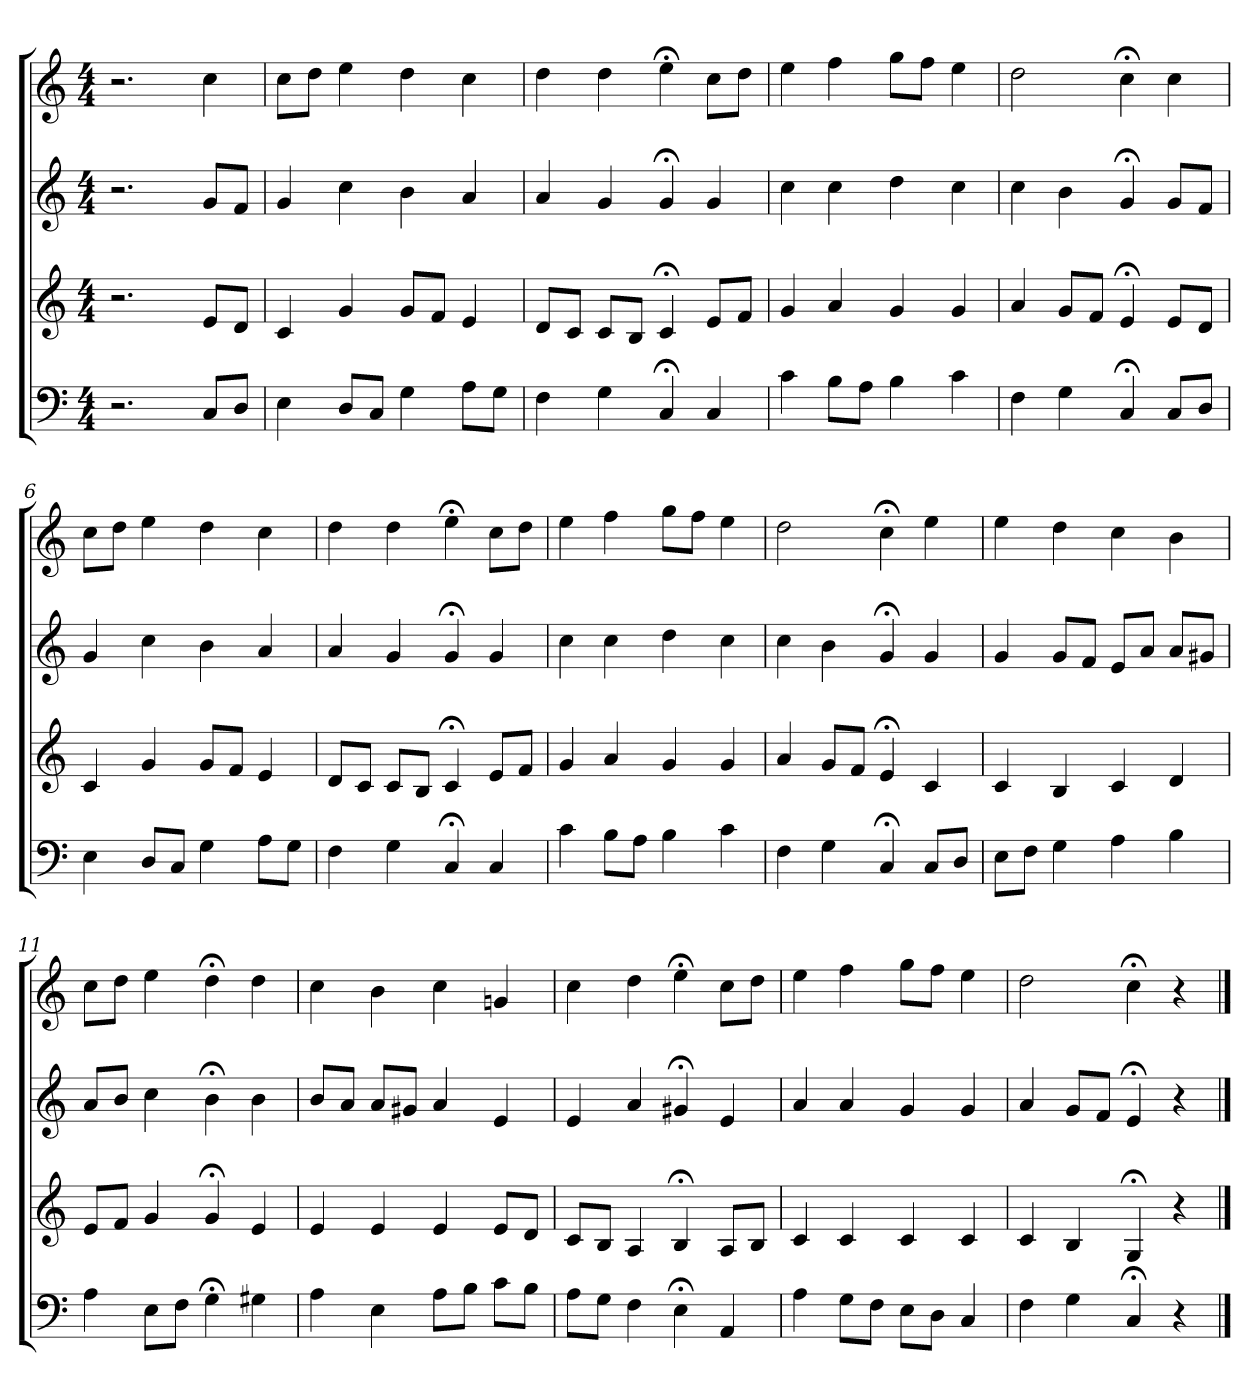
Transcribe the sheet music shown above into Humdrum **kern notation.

**kern	**kern	**kern	**kern
*part4	*part3	*part2	*part1
*staff4	*staff3	*staff2	*staff1
*clefF4	*clefG2	*clefG2	*clefG2
*k[]	*k[]	*k[]	*k[]
*C:	*C:	*C:	*C:
*M4/4	*M4/4	*M4/4	*M4/4
=1	=1	=1	=1
2.r	2.r	2.r	2.r
8C/L	8e/L	8g/L	4cc
8D/J	8d/J	8f/J	.
=2	=2	=2	=2
4E	4c	4g	8cc\L
.	.	.	8dd\J
8D/L	4g	4cc	4ee
8C/J	.	.	.
4G	8g/L	4b	4dd
.	8f/J	.	.
8A\L	4e	4a	4cc
8G\J	.	.	.
=3	=3	=3	=3
4F	8d/L	4a	4dd
.	8c/J	.	.
4G	8c/L	4g	4dd
.	8B/J	.	.
4C;<	4c;<	4g;<	4ee;<
4C	8e/L	4g	8cc\L
.	8f/J	.	8dd\J
=4	=4	=4	=4
4c	4g	4cc	4ee
8B\L	4a	4cc	4ff
8A\J	.	.	.
4B	4g	4dd	8gg\L
.	.	.	8ff\J
4c	4g	4cc	4ee
=5	=5	=5	=5
4F	4a	4cc	2dd
4G	8g/L	4b	.
.	8f/J	.	.
4C;<	4e;<	4g;<	4cc;<
8C/L	8e/L	8g/L	4cc
8D/J	8d/J	8f/J	.
=6	=6	=6	=6
4E	4c	4g	8cc\L
.	.	.	8dd\J
8D/L	4g	4cc	4ee
8C/J	.	.	.
4G	8g/L	4b	4dd
.	8f/J	.	.
8A\L	4e	4a	4cc
8G\J	.	.	.
=7	=7	=7	=7
4F	8d/L	4a	4dd
.	8c/J	.	.
4G	8c/L	4g	4dd
.	8B/J	.	.
4C;<	4c;<	4g;<	4ee;<
4C	8e/L	4g	8cc\L
.	8f/J	.	8dd\J
=8	=8	=8	=8
4c	4g	4cc	4ee
8B\L	4a	4cc	4ff
8A\J	.	.	.
4B	4g	4dd	8gg\L
.	.	.	8ff\J
4c	4g	4cc	4ee
=9	=9	=9	=9
4F	4a	4cc	2dd
4G	8g/L	4b	.
.	8f/J	.	.
4C;<	4e;<	4g;<	4cc;<
8C/L	4c	4g	4ee
8D/J	.	.	.
=10	=10	=10	=10
8E\L	4c	4g	4ee
8F\J	.	.	.
4G	4B	8g/L	4dd
.	.	8f/J	.
4A	4c	8e/L	4cc
.	.	8a/J	.
4B	4d	8a/L	4b
.	.	8g#X/J	.
=11	=11	=11	=11
4A	8e/L	8a/L	8cc\L
.	8f/J	8b/J	8dd\J
8E\L	4g	4cc	4ee
8F\J	.	.	.
4G;<	4g;<	4b;<	4dd;<
4G#X	4e	4b	4dd
=12	=12	=12	=12
4A	4e	8b/L	4cc
.	.	8a/J	.
4E	4e	8a/L	4b
.	.	8g#X/J	.
8A\L	4e	4a	4cc
8B\J	.	.	.
8c\L	8e/L	4e	4gn
8B\J	8d/J	.	.
=13	=13	=13	=13
8A\L	8c/L	4e	4cc
8G\J	8B/J	.	.
4F	4A	4a	4dd
4E;<	4B;<	4g#X;<	4ee;<
4AA	8A/L	4e	8cc\L
.	8B/J	.	8dd\J
=14	=14	=14	=14
4A	4c	4a	4ee
8G\L	4c	4a	4ff
8F\J	.	.	.
8E\L	4c	4g	8gg\L
8D\J	.	.	8ff\J
4C	4c	4g	4ee
=15	=15	=15	=15
4F	4c	4a	2dd
4G	4B	8g/L	.
.	.	8f/J	.
4C;<	4G;<	4e;<	4cc;<
4r	4r	4r	4r
==	==	==	==
*-	*-	*-	*-
